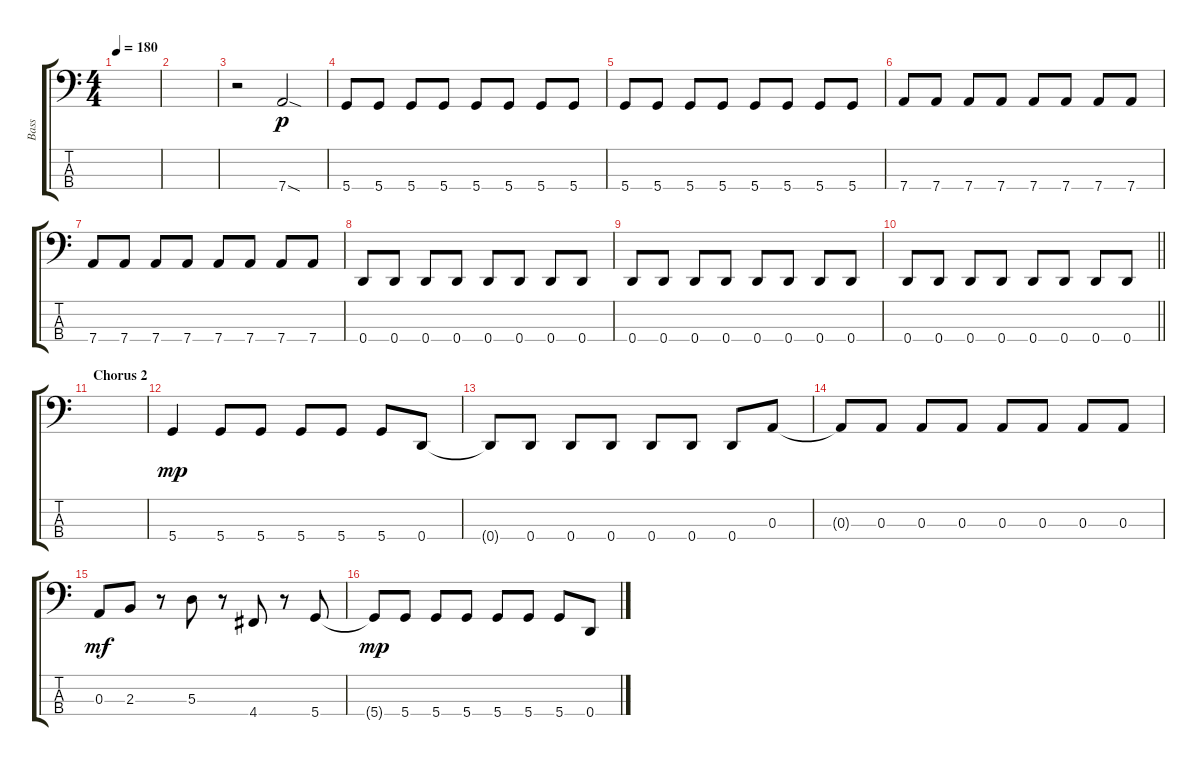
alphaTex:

\track ("Bass" "Bass") {instrument electricbassfinger}
\staff {score tabs}
\tuning (G2 D2 A1 D1) {hide}
\ts (4 4)
\tempo 180
\clef f4
\ks c
|
|
r.2 7.4{sod}.2{dy p} |
5.4.8 5.4.8 5.4.8 5.4.8 5.4.8 5.4.8 5.4.8 5.4.8 |
5.4.8 5.4.8 5.4.8 5.4.8 5.4.8 5.4.8 5.4.8 5.4.8 |
7.4.8 7.4.8 7.4.8 7.4.8 7.4.8 7.4.8 7.4.8 7.4.8 |
7.4.8 7.4.8 7.4.8 7.4.8 7.4.8 7.4.8 7.4.8 7.4.8 |
0.4.8 0.4.8 0.4.8 0.4.8 0.4.8 0.4.8 0.4.8 0.4.8 |
0.4.8 0.4.8 0.4.8 0.4.8 0.4.8 0.4.8 0.4.8 0.4.8 |
\barLineRight lightlight
0.4.8 0.4.8 0.4.8 0.4.8 0.4.8 0.4.8 0.4.8 0.4.8 |
\section ("" "Chorus 2")
|
5.4.4{dy mp} 5.4.8 5.4.8 5.4.8 5.4.8 5.4.8 0.4.8 |
0.4{t}.8 0.4.8 0.4.8 0.4.8 0.4.8 0.4.8 0.4.8 0.3.8 |
0.3{t}.8 0.3.8 0.3.8 0.3.8 0.3.8 0.3.8 0.3.8 0.3.8 |
0.3.8{dy mf} 2.3.8 r.8 5.3.8 r.8 4.4.8 r.8 5.4.8 |
5.4{t}.8{dy mp} 5.4.8 5.4.8 5.4.8 5.4.8 5.4.8 5.4.8 0.4.8
